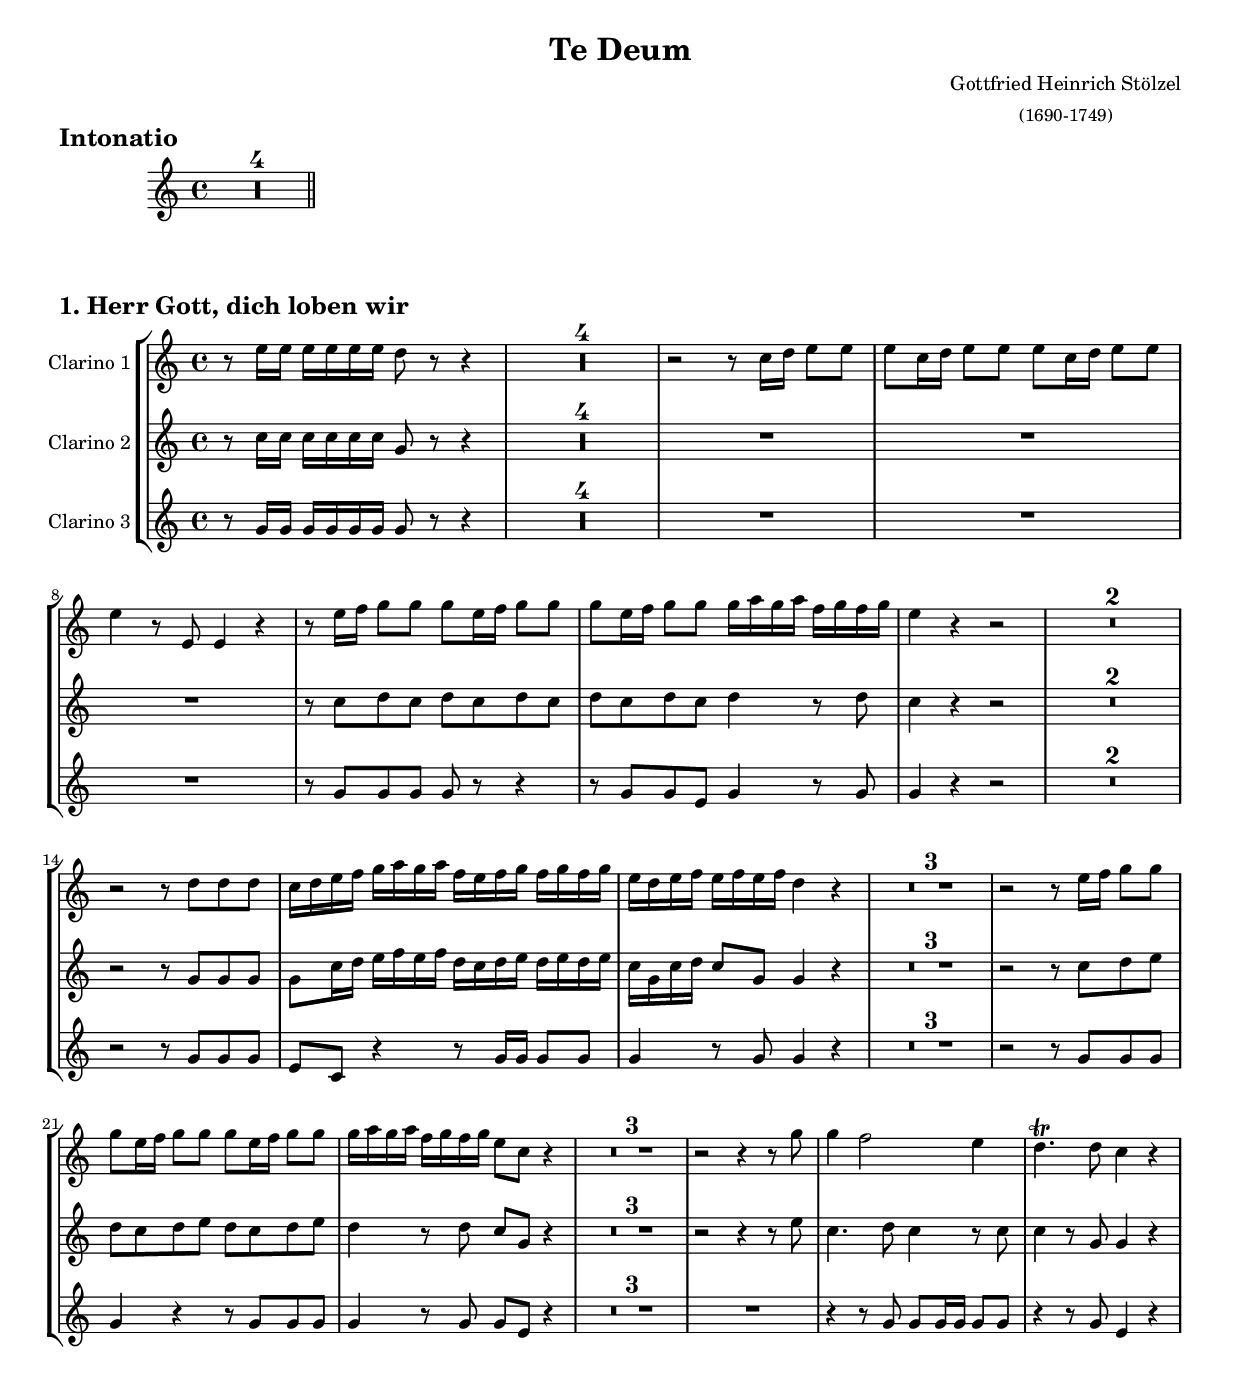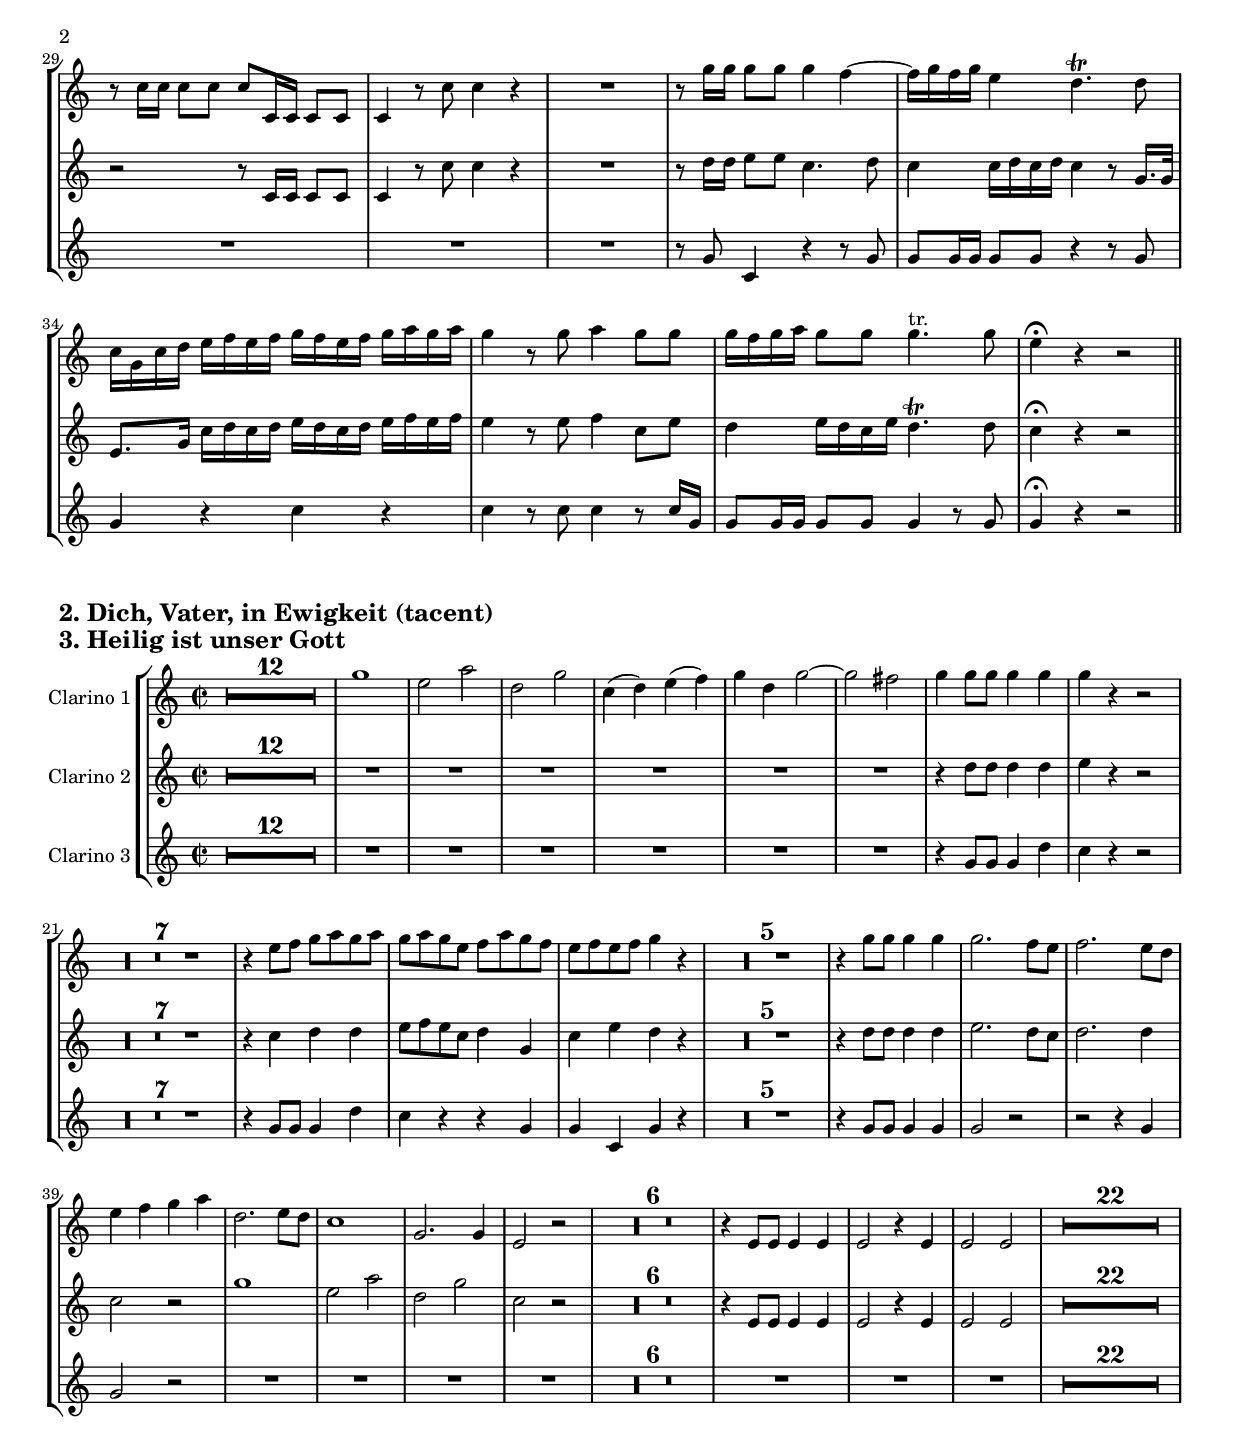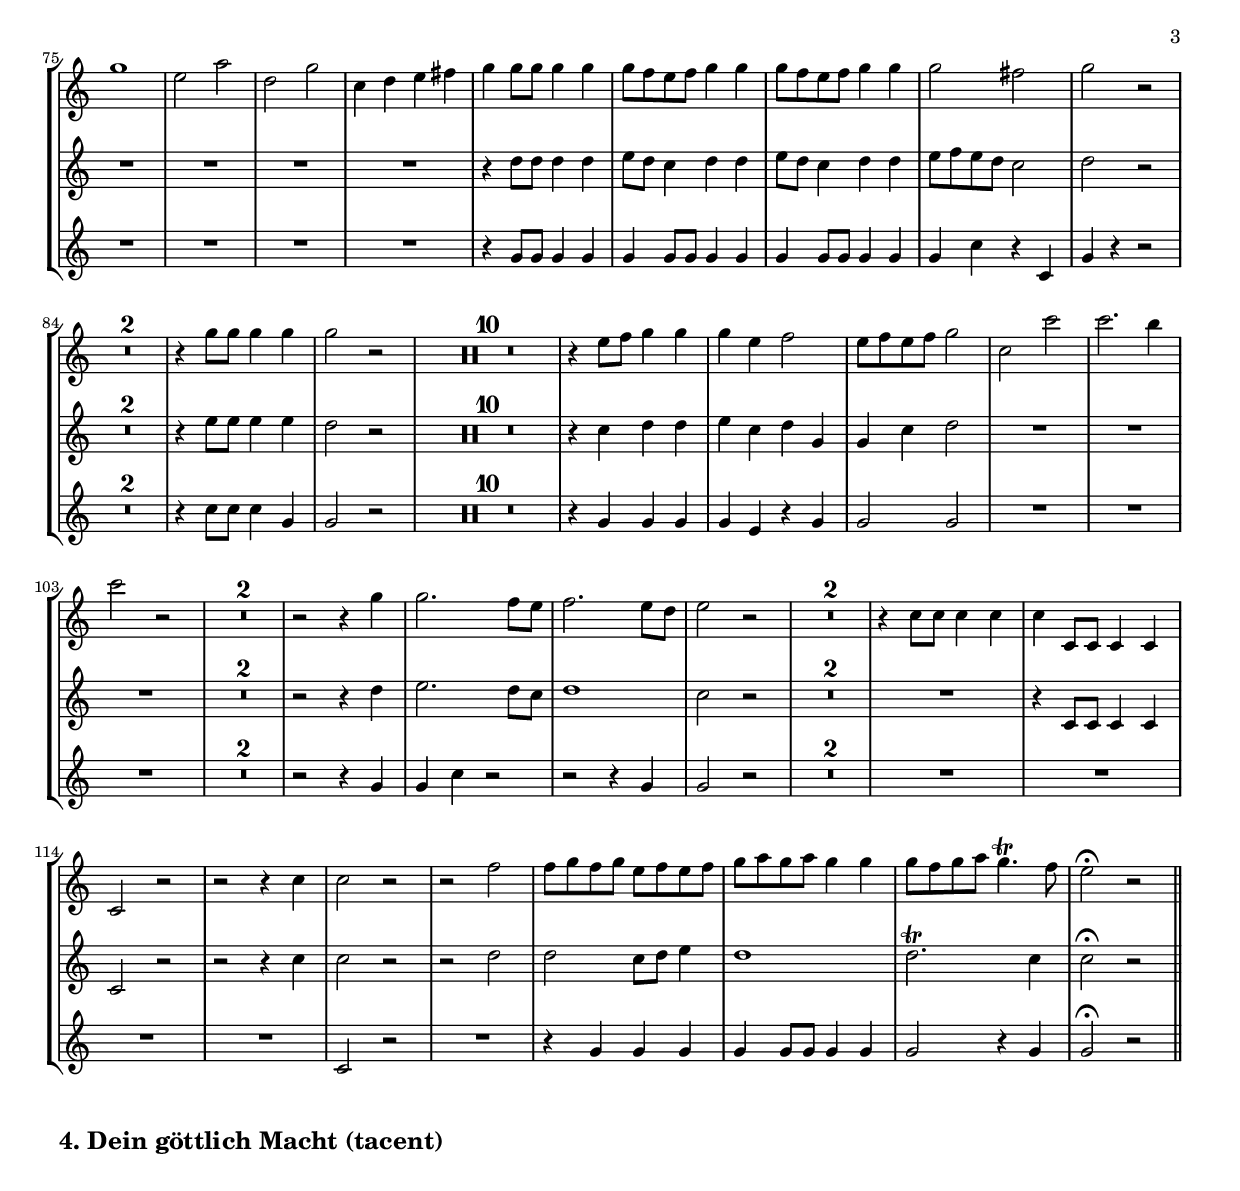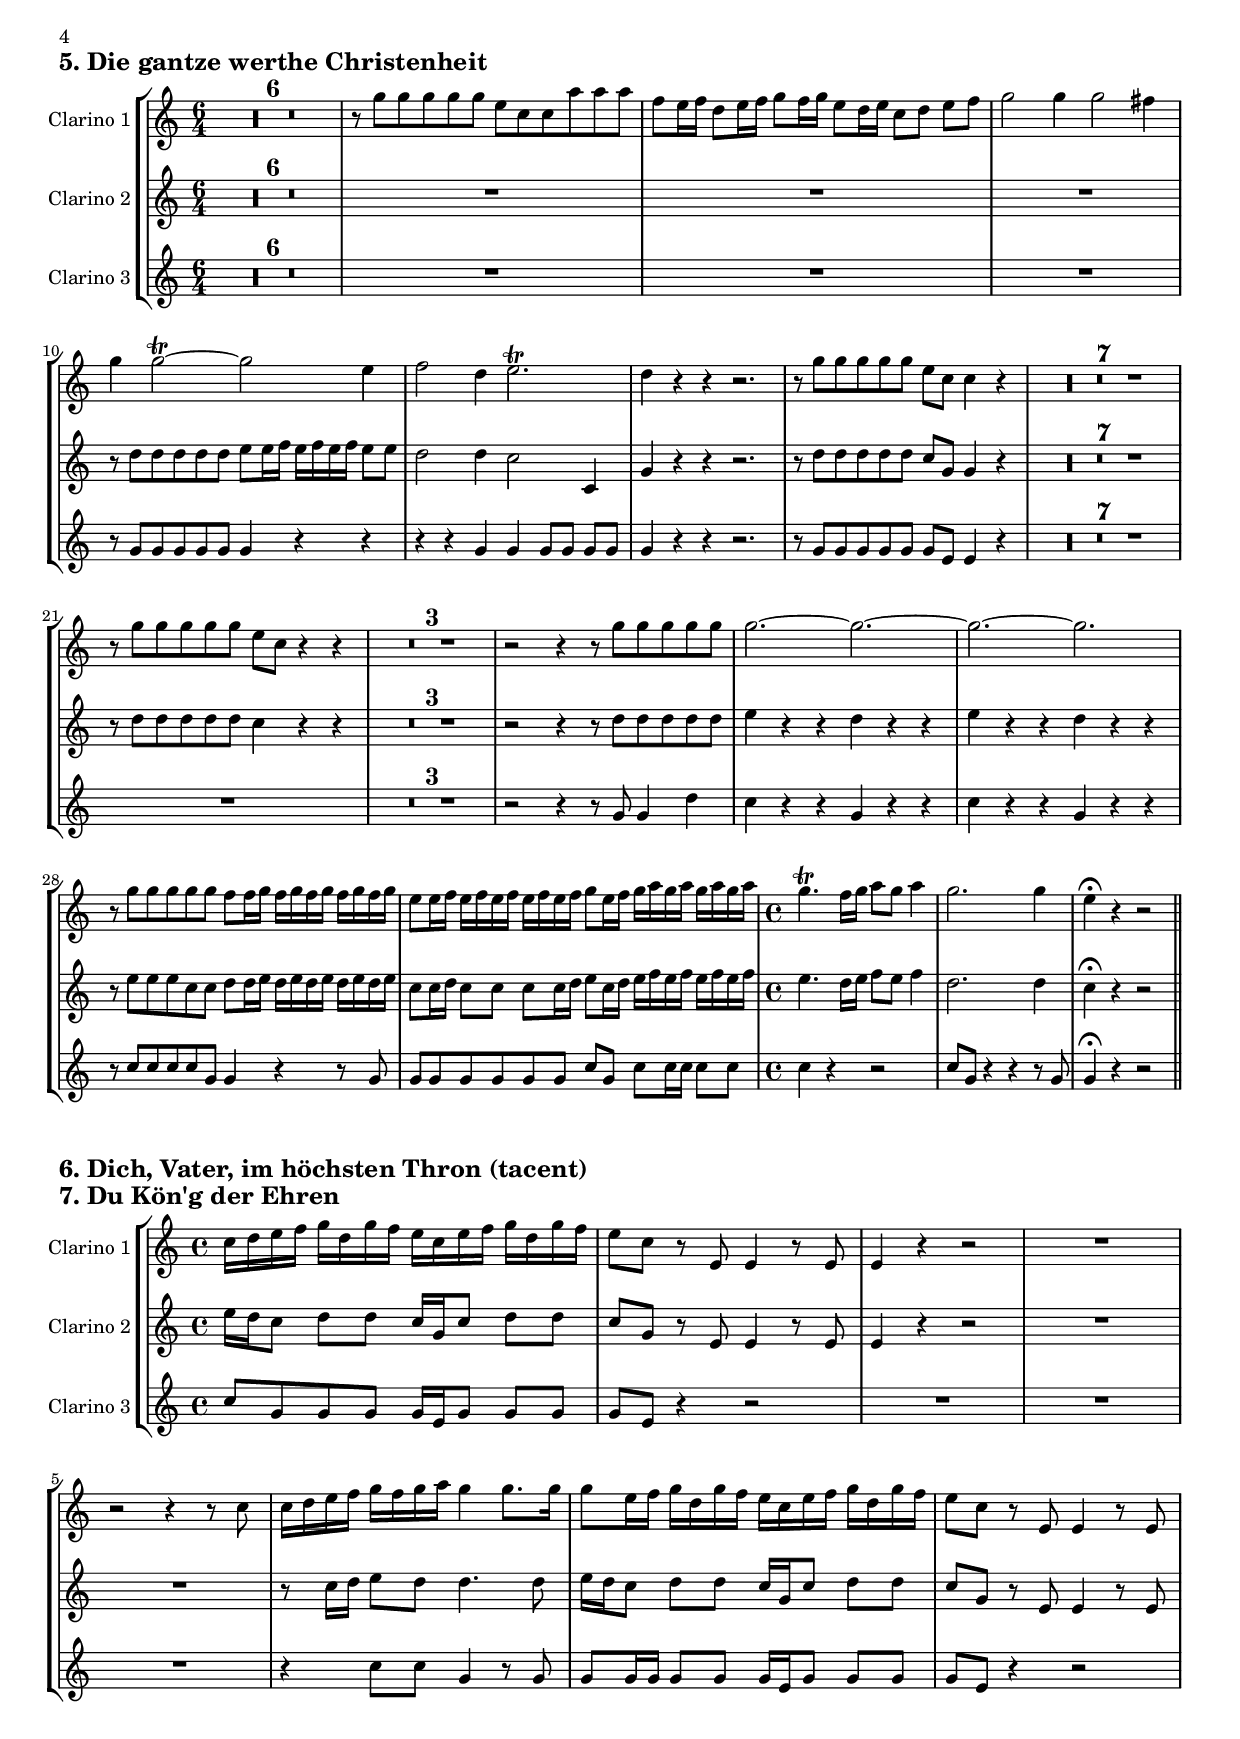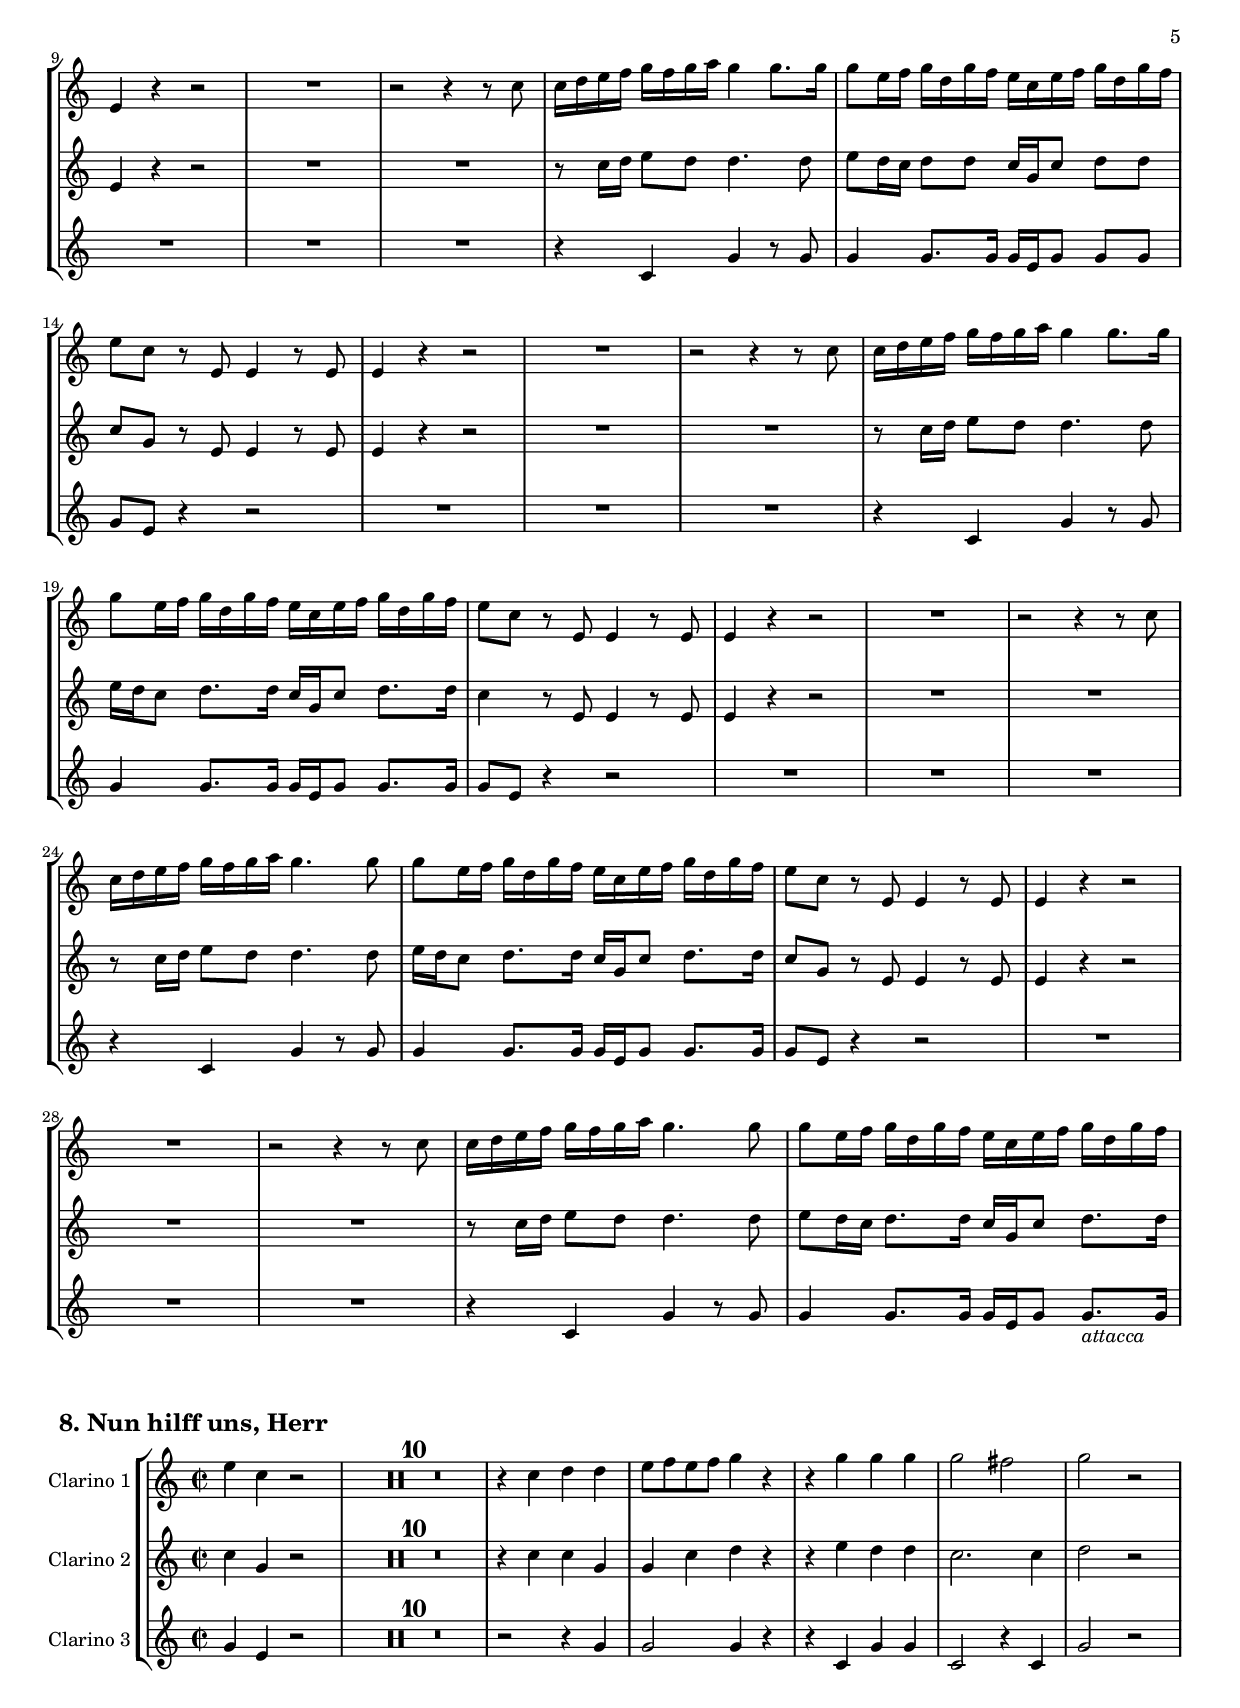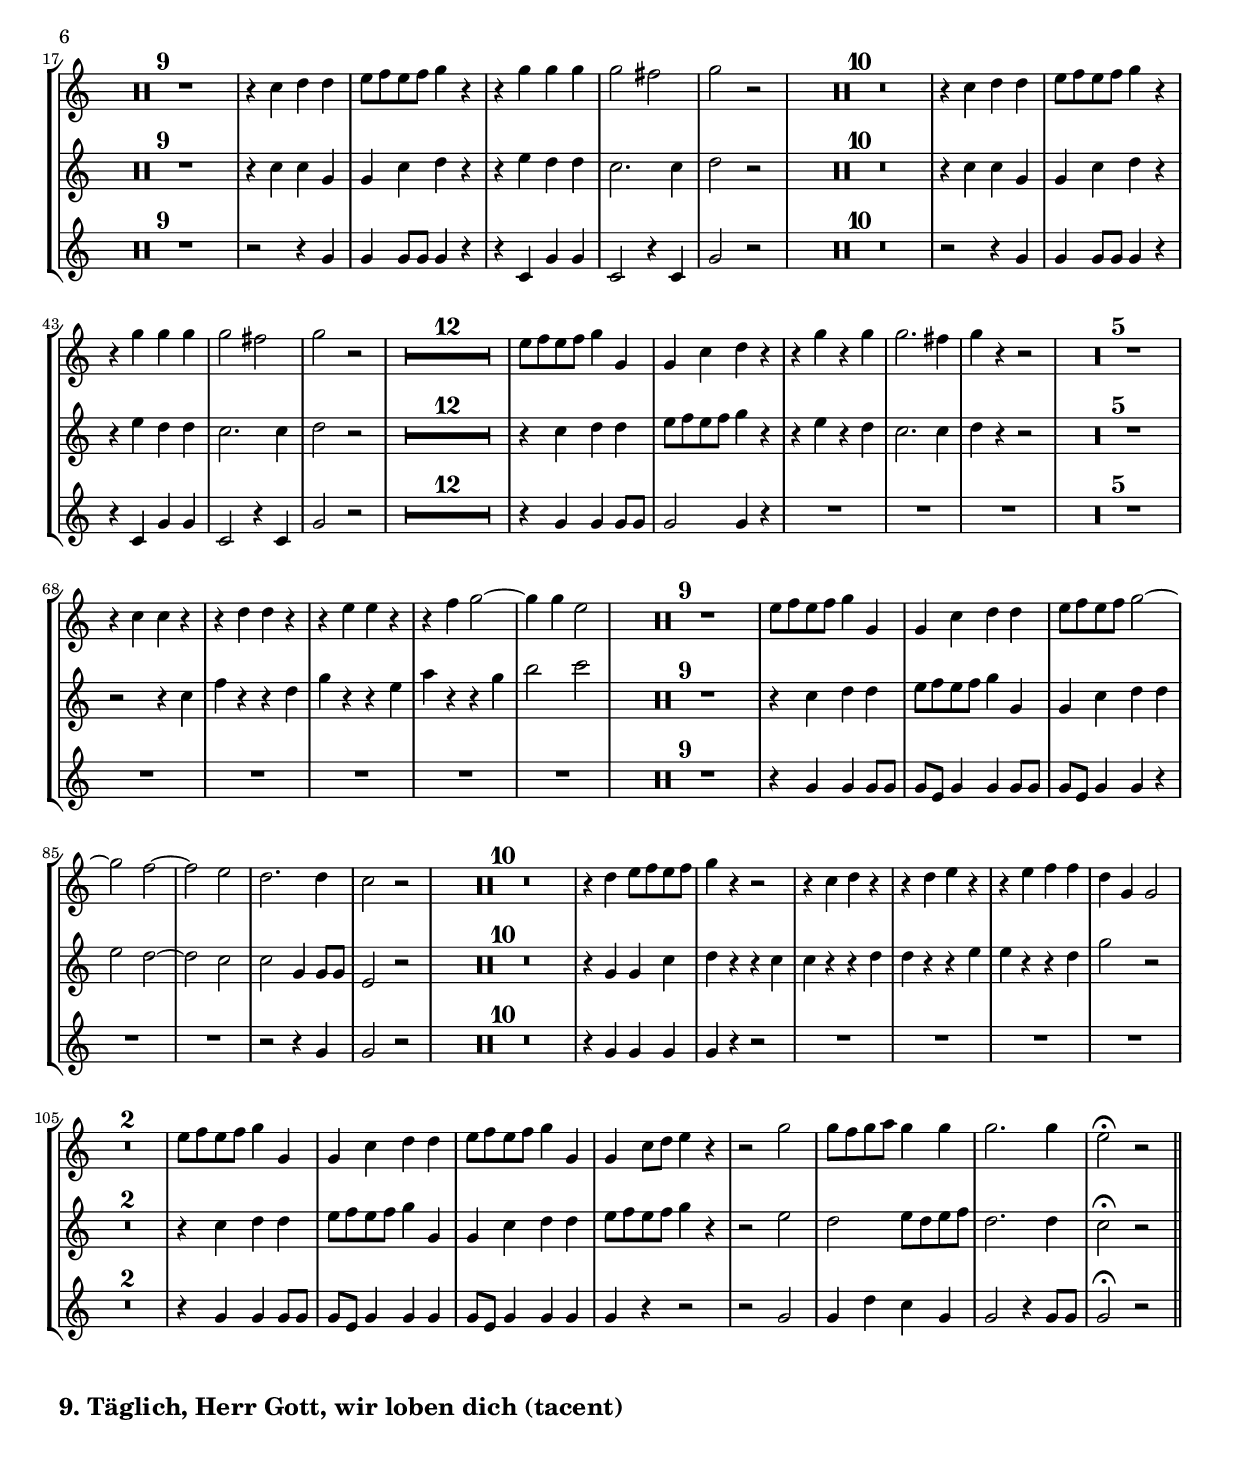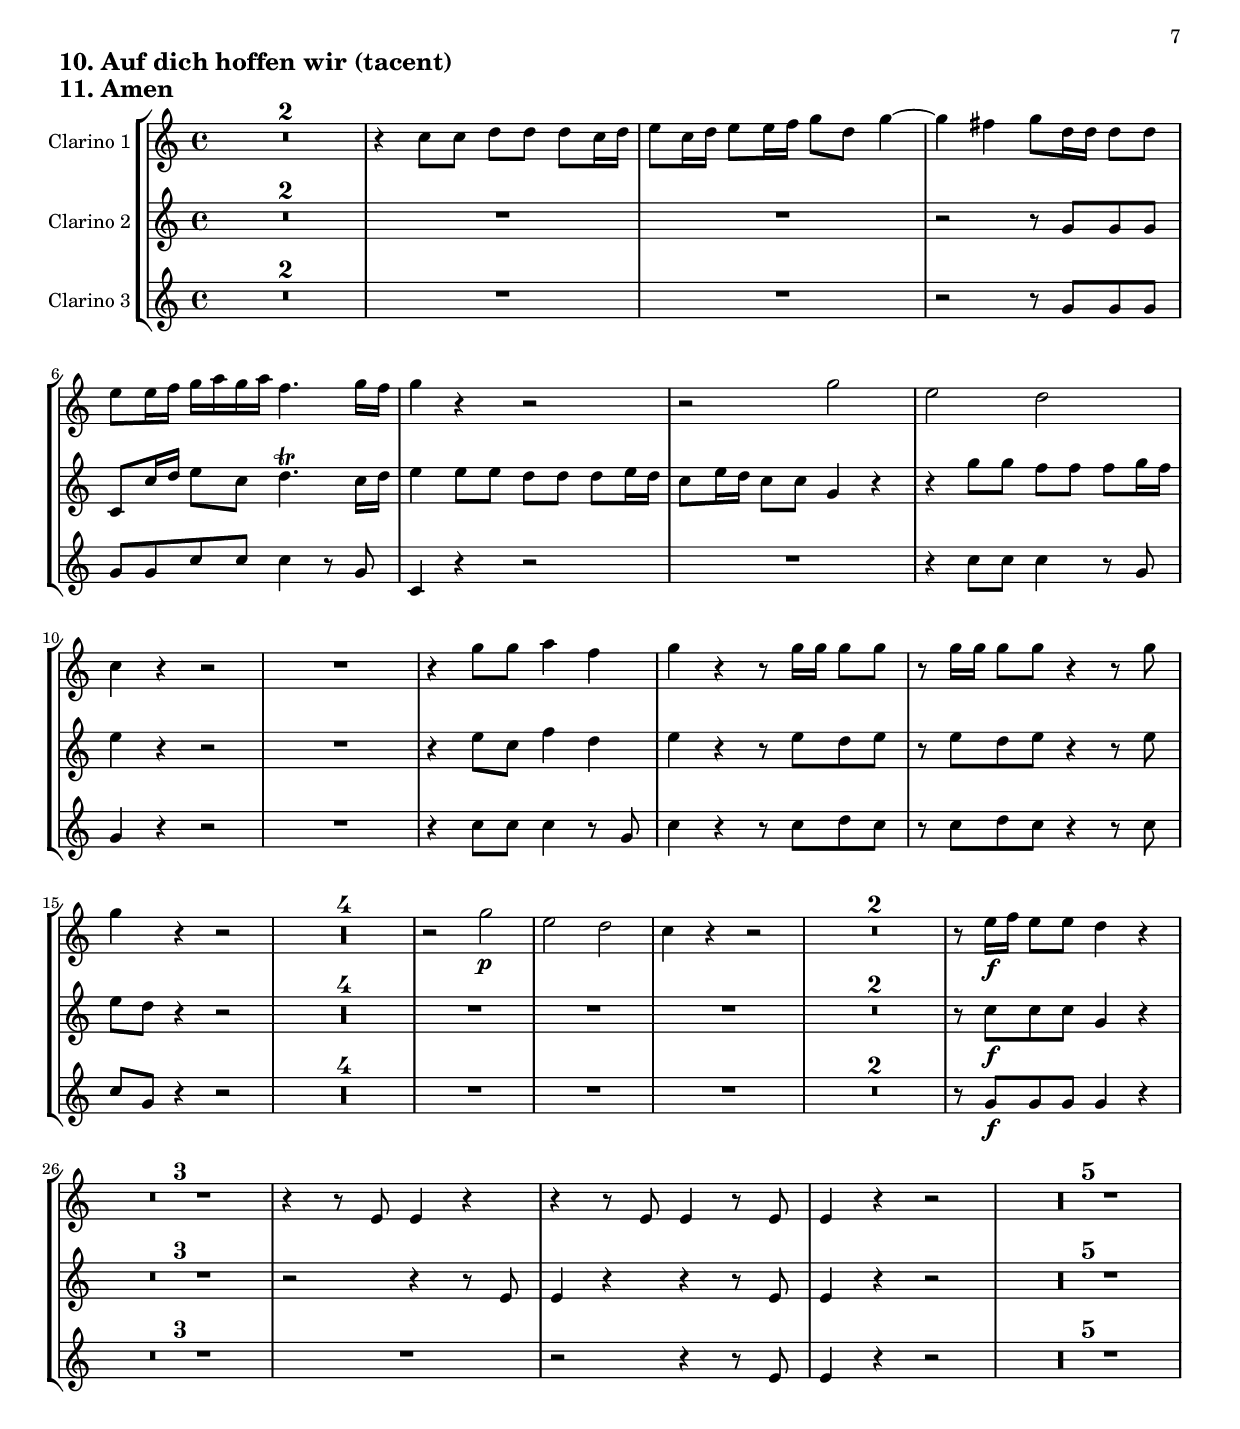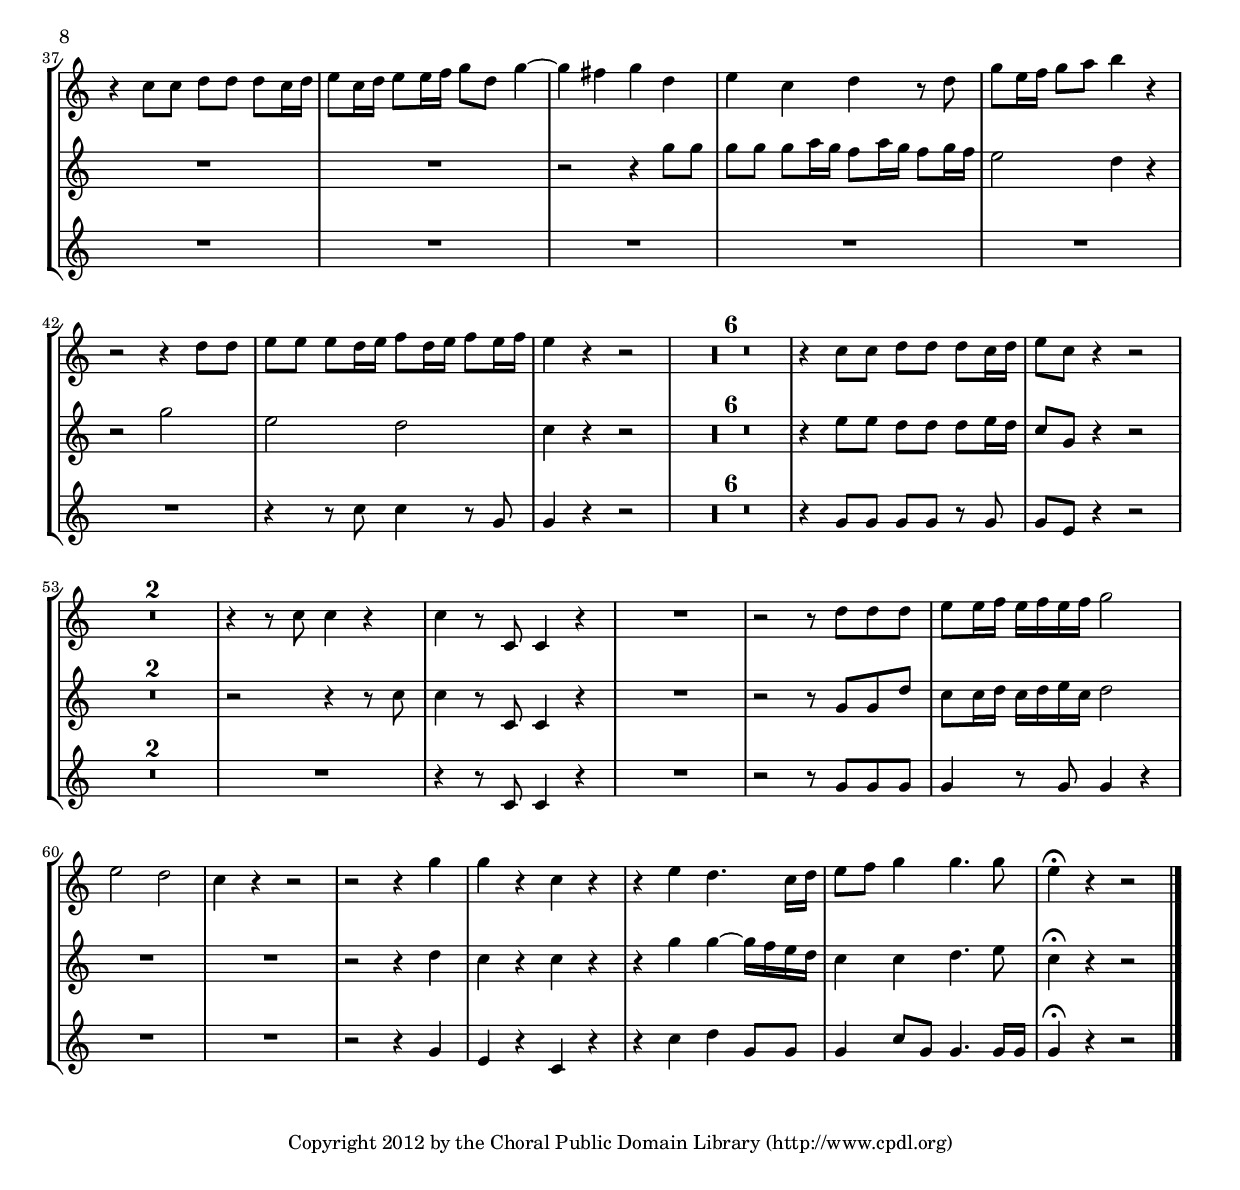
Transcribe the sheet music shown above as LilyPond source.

%
%
%    G.H. Stölzel - Te Deum
%
%    Orchestermaterial:
%         Stimme 1: Oboe
%    ---> Stimme 2: Trompete 1 - 3
%         Stimme 3: Pauken
%         Stimme 4: Vl. 1
%         Stimme 5: Vl. 2
%         Stimme 6: Vla. 1
%         Stimme 7: Vla. 2
%         Stimme 8: Vcl / Kb
%
%    transponierte Fassung in C-Dur (Original: D-Dur)
%    transposed version in C major (original: D major)
%
%    U. Schweizer (16.06.2012)
% 
%    (C) 2012 Choral Public Domain Library (www.cpdl.org)
%

#(set-global-staff-size 17)

#(set-default-paper-size "a4")

#(define-markup-command (toc-line layout props label text)
  (symbol? markup?)
  (interpret-markup layout props
   (markup #:fill-line (text #:page-ref label "8" "?"))))

\version "2.12.3"

\layout {
   \context { 
      \Score
         skipBars = ##t
         autoBeaming = ##f
   }
}

%
%   Teil 1
%
PartOneVoiceTwo =  \relative e'' {
    \key c \major \time 4/4 r8 e16 [ e16 ] e16 [ e16 e16 e16 ] d8 r8 r4
    | % 2
    R1*4 | % 6
    r2 r8 c16 [ d16 ] e8 [ e8 ] | % 7
    e8 [ c16 d16 ] e8 [ e8 ] e8 [ c16 d16 ] e8 [ e8 ] | % 8
    e4 r8 e,8 e4 r4 | % 9
    r8 e'16 [ f16 ] g8 [ g8 ] g8 [ e16 f16 ] g8 [ g8 ] | \barNumberCheck
    #10
    g8 [ e16 f16 ] g8 [ g8 ] g16 [ a16 g16 a16 ] f16 [ g16 f16 g16 ] | % 11
    e4 r4 r2 | % 12
    R1*2 | % 14
    r2 r8 d8 [ d8 d8 ] | % 15
    c16 [ d16 e16 f16 ] g16 [ a16 g16 a16 ] f16 [ e16 f16 g16 ] f16 [ g16
    f16 g16 ] | % 16
    e16 [ d16 e16 f16 ] e16 [ f16 e16 f16 ] d4 r4 | % 17
    R1*3 | \barNumberCheck #20
    r2 r8 e16 [ f16 ] g8 [ g8 ] | % 21
    g8 [ e16 f16 ] g8 [ g8 ] g8 [ e16 f16 ] g8 [ g8 ] | % 22
    g16 [ a16 g16 a16 ] f16 [ g16 f16 g16 ] e8 [ c8 ] r4 | % 23
    R1*3 | % 26
    r2 r4 r8 g'8 | % 27
    g4 f2 e4 | % 28
    | % 28
    d4.\trill d8 c4 r4 | % 29
    r8 c16 [ c16 ] c8 [ c8 ] c8 [ c,16 c16 ] c8 [ c8 ] | \barNumberCheck
    #30
    c4 r8 c'8 c4 r4 | % 31
    R1 | % 32
    r8 g'16 [ g16 ] g8 [ g8 ] g4 f4 ~ | % 33
    f16 [ g16 f16 g16 ] e4 d4.\trill d8 | % 34
    c16 [ g16 c16 d16 ] e16 [ f16 e16 f16 ] g16 [ f16 e16 f16 ] g16 [ a16
    g16 a16 ] | % 35
    g4 r8 g8 a4 g8 [ g8 ] | % 36
    g16 [ f16 g16 a16 ] g8 [ g8 ] g4. ^"tr." g8 | % 37
    e4 \fermata r4 r2 \bar "||"
    }

PartOneVoiceThree =  \relative c'' {
    \key c \major \time 4/4 r8 c16 [ c16 ] c16 [ c16 c16 c16 ] g8 r8 r4
    | % 2
    R1*7 | % 9
    r8 c8 [ d8 c8 ] d8 [ c8 d8 c8 ] | \barNumberCheck #10
    d8 [ c8 d8 c8 ] d4 r8 d8 | % 11
    c4 r4 r2 | % 12
    R1*2 | % 14
    r2 r8 g8 [ g8 g8 ] | % 15
    g8 [ c16 d16 ] e16 [ f16 e16 f16 ] d16 [ c16 d16 e16 ] d16 [ e16 d16
    e16 ] | % 16
    c16 [ g16 c16 d16 ] c8 [ g8 ] g4 r4 | % 17
    R1*3 | \barNumberCheck #20
    r2 r8 c8 [ d8 e8 ] | % 21
    d8 [ c8 d8 e8 ] d8 [ c8 d8 e8 ] | % 22
    d4 r8 d8 c8 [ g8 ] r4 | % 23
    R1*3 | % 26
    r2 r4 r8 e'8 | % 27
    c4. d8 c4 r8 c8 | % 28
    c4 r8 g8 g4 r4 | % 29
    r2 r8 c,16 [ c16 ] c8 [ c8 ] | \barNumberCheck #30
    c4 r8 c'8 c4 r4 | % 31
    R1 | % 32
    r8 d16 [ d16 ] e8 [ e8 ] c4. d8 | % 33
    c4 c16 [ d16 c16 d16 ] c4 r8 g16. [ g32 ] | % 34
    e8. [ g16 ] c16 [ d16 c16 d16 ] e16 [ d16 c16 d16 ] e16 [ f16 e16 f16
    ] | % 35
    e4 r8 e8 f4 c8 [ e8 ] | % 36
    d4 e16 [ d16 c16 e16 ] d4. \trill d8 | % 37
    c4 \fermata r4 r2 \bar "||"
    }

PartOneVoiceFour =  \relative g' {
    \key c \major \time 4/4 r8 g16 [ g16 ] g16 [ g16 g16 g16 ] g8 r8 r4
    | % 2
    R1*7 | % 9
    r8 g8 [ g8 g8 ] g8 r8 r4 | \barNumberCheck #10
    r8 g8 [ g8 e8 ] g4 r8 g8 | % 11
    g4 r4 r2 | % 12
    R1*2 | % 14
    r2 r8 g8 [ g8 g8 ] | % 15
    e8 [ c8 ] r4 r8 g'16 [ g16 ] g8 [ g8 ] | % 16
    g4 r8 g8 g4 r4 | % 17
    R1*3 | \barNumberCheck #20
    r2 r8 g8 [ g8 g8 ] | % 21
    g4 r4 r8 g8 [ g8 g8 ] | % 22
    g4 r8 g8 g8 [ e8 ] r4 | % 23
    R1*4 | % 27
    r4 r8 g8 g8 [ g16 g16 ] g8 [ g8 ] | % 28
    r4 r8 g8 e4 r4 | % 29
    R1*3 | % 32
    r8 g8 c,4 r4 r8 g'8 | % 33
    g8 [ g16 g16 ] g8 [ g8 ] r4 r8 g8 | % 34
    g4 r4 c4 r4 | % 35
    c4 r8 c8 c4 r8 c16 [ g16 ] | % 36
    g8 [ g16 g16 ] g8 [ g8 ] g4 r8 g8 | % 37
    g4 \fermata r4 r2 \bar "||"
    }

%
%   Teil 2 - tacent
%

%
%   Teil 3
%
PartThreeVoiceTwo =  \relative g'' {
    \key c \major \time 2/2 R1*12 | % 13
    g1 | % 14
    e2 a2 | % 15
    d,2 g2 | % 16
    c,4 ( d4 ) e4 ( f4 ) | % 17
    g4 d4 g2 ~ | % 18
    g2 fis2 | % 19
    g4 g8 [ g8 ] g4 g4 | \barNumberCheck #20
    g4 r4 r2 | % 21
    R1*7 | % 28
    r4 e8 [ f8 ] g8 [ a8 g8 a8 ] | % 29
    g8 [ a8 g8 e8 ] f8 [ a8 g8 f8 ] | \barNumberCheck #30
    e8 [ f8 e8 f8 ] g4 r4 | % 31
    R1*5 | % 36
    r4 g8 [ g8 ] g4 g4 | % 37
    g2. f8 [ e8 ] | % 38
    f2. e8 [ d8 ] | % 39
    e4 f4 g4 a4 | \barNumberCheck #40
    d,2. e8 [ d8 ] | % 41
    c1 | % 42
    g2. g4 | % 43
    e2 r2 | % 44
    R1*6 | \barNumberCheck #50
    r4 e8 [ e8 ] e4 e4 | % 51
    e2 r4 e4 | % 52
    e2 e2 | % 53
    R1*22 | % 75
    g'1 | % 76
    e2 a2 | % 77
    d,2 g2 | % 78
    c,4 d4 e4 fis4 | % 79
    g4 g8 [ g8 ] g4 g4 | \barNumberCheck #80
    g8 [ f8 e8 f8 ] g4 g4 | % 81
    g8 [ f8 e8 f8 ] g4 g4 | % 82
    g2 fis2 | % 83
    g2 r2 | % 84
    R1*2 | % 86
    r4 g8 [ g8 ] g4 g4 | % 87
    g2 r2 | % 88
    R1*10 | % 98
    r4 e8 [ f8 ] g4 g4 | % 99
    g4 e4 f2 | \barNumberCheck #100
    e8 [ f8 e8 f8 ] g2 | % 101
    c,2 c'2 | % 102
    c2. b4 | % 103
    c2 r2 | % 104
    R1*2 | % 106
    r2 r4 g4 | % 107
    g2. f8 [ e8 ] | % 108
    f2. e8 [ d8 ] | % 109
    e2 r2 | \barNumberCheck #110
    R1*2 | % 112
    r4 c8 [ c8 ] c4 c4 | % 113
    c4 c,8 [ c8 ] c4 c4 | % 114
    c2 r2 | % 115
    r2 r4 c'4 | % 116
    c2 r2 | % 117
    r2 f2 | % 118
    f8 [ g8 f8 g8 ] e8 [ f8 e8 f8 ] | % 119
    g8 [ a8 g8 a8 ] g4 g4 | \barNumberCheck #120
    g8 [ f8 g8 a8 ] g4.\trill f8 | % 121
    e2 \fermata r2 \bar "||"
    }

PartThreeVoiceThree =  \relative d'' {
    \key c \major \time 2/2 R1*18 | % 19
    r4 d8 [ d8 ] d4 d4 | \barNumberCheck #20
    e4 r4 r2 | % 21
    R1*7 | % 28
    r4 c4 d4 d4 | % 29
    e8 [ f8 e8 c8 ] d4 g,4 | \barNumberCheck #30
    c4 e4 d4 r4 | % 31
    R1*5 | % 36
    r4 d8 [ d8 ] d4 d4 | % 37
    e2. d8 [ c8 ] | % 38
    d2. d4 | % 39
    c2 r2 | \barNumberCheck #40
    g'1 | % 41
    e2 a2 | % 42
    d,2 g2 | % 43
    c,2 r2 | % 44
    R1*6 | \barNumberCheck #50
    r4 e,8 [ e8 ] e4 e4 | % 51
    e2 r4 e4 | % 52
    e2 e2 | % 53
    R1*26 r4 d'8 [ d8 ] d4 d4 | \barNumberCheck #80
    e8 [ d8 ] c4 d4 d4 | % 81
    e8 [ d8 ] c4 d4 d4 | % 82
    e8 [ f8 e8 d8 ] c2 | % 83
    d2 r2 | % 84
    R1*2 | % 86
    r4 e8 [ e8 ] e4 e4 | % 87
    d2 r2 | % 88
    R1*10 | % 98
    r4 c4 d4 d4 | % 99
    e4 c4 d4 g,4 | \barNumberCheck #100
    g4 c4 d2 | % 101
    R1*5 | % 106
    r2 r4 d4 | % 107
    e2. d8 [ c8 ] | % 108
    d1 | % 109
    c2 r2 | \barNumberCheck #110
    R1*3 | % 113
    r4 c,8 [ c8 ] c4 c4 | % 114
    c2 r2 | % 115
    r2 r4 c'4 | % 116
    c2 r2 | % 117
    r2 d2 | % 118
    d2 c8 [ d8 ] e4 | % 119
    d1 | \barNumberCheck #120
    d2. \trill c4 | % 121
    c2 \fermata r2 \bar "||"
    }

PartThreeVoiceFour =  \relative g' {
    \key c \major \time 2/2 R1*18 | % 19
    r4 g8 [ g8 ] g4 d'4 | \barNumberCheck #20
    c4 r4 r2 | % 21
    R1*7 | % 28
    r4 g8 [ g8 ] g4 d'4 | % 29
    c4 r4 r4 g4 | \barNumberCheck #30
    g4 c,4 g'4 r4 | % 31
    R1*5 | % 36
    r4 g8 [ g8 ] g4 g4 | % 37
    g2 r2 | % 38
    r2 r4 g4 | % 39
    g2 r2 | \barNumberCheck #40
    R1*39 r4 g8 [ g8 ] g4 g4 | \barNumberCheck #80
    g4 g8 [ g8 ] g4 g4 | % 81
    g4 g8 [ g8 ] g4 g4 | % 82
    g4 c4 r4 c,4 | % 83
    g'4 r4 r2 | % 84
    R1*2 | % 86
    r4 c8 [ c8 ] c4 g4 | % 87
    g2 r2 | % 88
    R1*10 | % 98
    r4 g4 g4 g4 | % 99
    g4 e4 r4 g4 | \barNumberCheck #100
    g2 g2 | % 101
    R1*5 | % 106
    r2 r4 g4 | % 107
    g4 c4 r2 | % 108
    r2 r4 g4 | % 109
    g2 r2 | \barNumberCheck #110
    R1*6 | % 116
    c,2 r2 | % 117
    R1 | % 118
    r4 g'4 g4 g4 | % 119
    g4 g8 [ g8 ] g4 g4 | \barNumberCheck #120
    g2 r4 g4 | % 121
    g2 \fermata r2 \bar "||"
    }

%
%   Teil 4 - tacent
%

%
%   Teil 5
%
PartFiveVoiceTwo =  \relative g'' {
    \key c \major \time 6/4 R1.*6 | % 7
    r8 g8 [ g8 g8 g8 g8 ] e8 [ c8 c8 a'8 a8 a8 ] | % 8
    f8 [ e16 f16 ] d8 [ e16 f16 ] g8 [ f16 g16 ] e8 [ d16 e16 ] c8 [ d8
    ] e8 [ f8 ] | % 9
    g2 g4 g2 fis4 | \barNumberCheck #10
    g4 g2 \trill ~ g2 e4 | % 11
    f2 d4 e2. \trill | % 12
    d4 r4 r4 r2. | % 13
    r8 g8 [ g8 g8 g8 g8 ] e8 [ c8 ] c4 r4 | % 14
    R1.*7 | % 21
    r8 g'8 [ g8 g8 g8 g8 ] e8 [ c8 ] r4 r4 | % 22
    R1.*3 | % 25
    r2 r4 r8 g'8 [ g8 g8 g8 g8 ] | % 26
    g2. ~ g2. ~ | % 27
    g2. ~ g2. | % 28
    r8 g8 [ g8 g8 g8 g8 ] f8 [ f16 g16 ] f16 [ g16 f16 g16 ] f16 [ g16 f16
    g16 ] | % 29
    e8 [ e16 f16 ] e16 [ f16 e16 f16 ] e16 [ f16 e16 f16 ] g8 [ e16 f16
    ] g16 [ a16 g16 a16 ] g16 [ a16 g16 a16 ] | \barNumberCheck #30
    \time 4/4  g4. \trill f16 [ g16 ] a8 [ g8 ] a4 | % 31
    g2. g4 | % 32
    e4 \fermata r4 r2 \bar "||" % 33
    }

PartFiveVoiceThree =  \relative d'' {
    \key c \major \time 6/4 R1.*9 | \barNumberCheck #10
    r8 d8 [ d8 d8 d8 d8 ] e8 [ e16 f16 ] e16 [ f16 e16 f16 ] e8 [ e8 ] | % 11
    d2 d4 c2 c,4 | % 12
    g'4 r4 r4 r2. | % 13
    r8 d'8 [ d8 d8 d8 d8 ] c8 [ g8 ] g4 r4 | % 14
    R1.*7 | % 21
    r8 d'8 [ d8 d8 d8 d8 ] c4 r4 r4 | % 22
    R1.*3 | % 25
    r2 r4 r8 d8 [ d8 d8 d8 d8 ] | % 26
    e4 r4 r4 d4 r4 r4 | % 27
    e4 r4 r4 d4 r4 r4 | % 28
    r8 e8 [ e8 e8 c8 c8 ] d8 [ d16 e16 ] d16 [ e16 d16 e16 ] d16 [ e16 d16
    e16 ] | % 29
    c8 [ c16 d16 ] c8 [ c8 ] c8 [ c16 d16 ] e8 [ c16 d16 ] e16 [ f16 e16
    f16 ] e16 [ f16 e16 f16 ] | \barNumberCheck #30
    \time 4/4  e4. d16 [ e16 ] f8 [ e8 ] f4 | % 31
    d2. d4 | % 32
    c4 \fermata r4 r2 \bar "||" % 33
    }

PartFiveVoiceFour =  \relative g' {
    \key c \major \time 6/4 R1.*9 | \barNumberCheck #10
    r8 g8 [ g8 g8 g8 g8 ] g4 r4 r4 | % 11
    r4 r4 g4 g4 g8 [ g8 ] g8 [ g8 ] | % 12
    g4 r4 r4 r2. | % 13
    r8 g8 [ g8 g8 g8 g8 ] g8 [ e8 ] e4 r4 | % 14
    R1.*11 | % 25
    r2 r4 r8 g8 g4 d'4 | % 26
    c4 r4 r4 g4 r4 r4 | % 27
    c4 r4 r4 g4 r4 r4 | % 28
    r8 c8 [ c8 c8 c8 g8 ] g4 r4 r8 g8 | % 29
    g8 [ g8 g8 g8 g8 g8 ] c8 [ g8 ] c8 [ c16 c16 ] c8 [ c8 ] |
    \barNumberCheck #30
    \time 4/4  c4 r4 r2 | % 31
    c8 [ g8 ] r4 r4 r8 g8 | % 32
    g4 \fermata r4 r2 \bar "||" % 33
    }

%
%   Teil 6 - tacent
%

%
%   Teil 7
%
PartSevenVoiceTwo =  \relative c'' {
    \key c \major \time 4/4 c16 [ d16 e16 f16 ] g16 [ d16 g16 f16 ] e16
    [ c16 e16 f16 ] g16 [ d16 g16 f16 ] | % 2
    e8 [ c8 ] r8 e,8 e4 r8 e8 | % 3
    e4 r4 r2 | % 4
    R1 | % 5
    r2 r4 r8 c'8 | % 6
    c16 [ d16 e16 f16 ] g16 [ f16 g16 a16 ] g4 g8. [ g16 ] | % 7
    g8 [ e16 f16 ] g16 [ d16 g16 f16 ] e16 [ c16 e16 f16 ] g16 [ d16 g16
    f16 ] | % 8
    e8 [ c8 ] r8 e,8 e4 r8 e8 | % 9
    e4 r4 r2 | \barNumberCheck #10
    R1 | % 11
    r2 r4 r8 c'8 | % 12
    c16 [ d16 e16 f16 ] g16 [ f16 g16 a16 ] g4 g8. [ g16 ] | % 13
    g8 [ e16 f16 ] g16 [ d16 g16 f16 ] e16 [ c16 e16 f16 ] g16 [ d16 g16
    f16 ] | % 14
    e8 [ c8 ] r8 e,8 e4 r8 e8 | % 15
    e4 r4 r2 | % 16
    R1 | % 17
    r2 r4 r8 c'8 | % 18
    c16 [ d16 e16 f16 ] g16 [ f16 g16 a16 ] g4 g8. [ g16 ] | % 19
    g8 [ e16 f16 ] g16 [ d16 g16 f16 ] e16 [ c16 e16 f16 ] g16 [ d16 g16
    f16 ] | \barNumberCheck #20
    e8 [ c8 ] r8 e,8 e4 r8 e8 | % 21
    e4 r4 r2 | % 22
    R1 | % 23
    r2 r4 r8 c'8 | % 24
    c16 [ d16 e16 f16 ] g16 [ f16 g16 a16 ] g4. g8 | % 25
    g8 [ e16 f16 ] g16 [ d16 g16 f16 ] e16 [ c16 e16 f16 ] g16 [ d16 g16
    f16 ] | % 26
    e8 [ c8 ] r8 e,8 e4 r8 e8 | % 27
    e4 r4 r2 | % 28
    R1 | % 29
    r2 r4 r8 c'8 | \barNumberCheck #30
    c16 [ d16 e16 f16 ] g16 [ f16 g16 a16 ] g4. g8 | % 31
    g8 [ e16 f16 ] g16 [ d16 g16 f16 ] e16 [ c16 e16 f16 ] g16 [ d16 g16
    f16 ] }

PartSevenVoiceThree =  \relative e'' {
    \key c \major \time 4/4 e16 [ d16 c8 ] d8 [ d8 ] c16 [ g16 c8 ] d8 [
    d8 ] | % 2
    c8 [ g8 ] r8 e8 e4 r8 e8 | % 3
    e4 r4 r2 | % 4
    R1*2 | % 6
    r8 c'16 [ d16 ] e8 [ d8 ] d4. d8 | % 7
    e16 [ d16 c8 ] d8 [ d8 ] c16 [ g16 c8 ] d8 [ d8 ] | % 8
    c8 [ g8 ] r8 e8 e4 r8 e8 | % 9
    e4 r4 r2 | \barNumberCheck #10
    R1 | % 11
    R1 | % 12
    r8 c'16 [ d16 ] e8 [ d8 ] d4. d8 | % 13
    e8 [ d16 c16 ] d8 [ d8 ] c16 [ g16 c8 ] d8 [ d8 ] | % 14
    c8 [ g8 ] r8 e8 e4 r8 e8 | % 15
    e4 r4 r2 | % 16
    R1*2 | % 18
    r8 c'16 [ d16 ] e8 [ d8 ] d4. d8 | % 19
    e16 [ d16 c8 ] d8. [ d16 ] c16 [ g16 c8 ] d8. [ d16 ] |
    \barNumberCheck #20
    c4 r8 e,8 e4 r8 e8 | % 21
    e4 r4 r2 | % 22
    R1*2 | % 24
    r8 c'16 [ d16 ] e8 [ d8 ] d4. d8 | % 25
    e16 [ d16 c8 ] d8. [ d16 ] c16 [ g16 c8 ] d8. [ d16 ] | % 26
    c8 [ g8 ] r8 e8 e4 r8 e8 | % 27
    e4 r4 r2 | % 28
    R1*2 | \barNumberCheck #30
    r8 c'16 [ d16 ] e8 [ d8 ] d4. d8 | % 31
    e8 [ d16 c16 ] d8. [ d16 ] c16 [ g16 c8 ] d8. [ d16 ] }

PartSevenVoiceFour =  \relative c'' {
    \key c \major \time 4/4 c8 [ g8 g8 g8 ] g16 [ e16 g8 ] g8 [ g8 ] | % 2
    g8 [ e8 ] r4 r2 | % 3
    R1*3 | % 6
    r4 c'8 [ c8 ] g4 r8 g8 | % 7
    g8 [ g16 g16 ] g8 [ g8 ] g16 [ e16 g8 ] g8 [ g8 ] | % 8
    g8 [ e8 ] r4 r2 | % 9
    R1*2 | % 11
    R1 | % 12
    r4 c4 g'4 r8 g8 | % 13
    g4 g8. [ g16 ] g16 [ e16 g8 ] g8 [ g8 ] | % 14
    g8 [ e8 ] r4 r2 | % 15
    R1*3 | % 18
    r4 c4 g'4 r8 g8 | % 19
    g4 g8. [ g16 ] g16 [ e16 g8 ] g8. [ g16 ] | \barNumberCheck #20
    g8 [ e8 ] r4 r2 | % 21
    R1*3 | % 24
    r4 c4 g'4 r8 g8 | % 25
    g4 g8. [ g16 ] g16 [ e16 g8 ] g8. [ g16 ] | % 26
    g8 [ e8 ] r4 r2 | % 27
    R1*3 | \barNumberCheck #30
    r4 c4 g'4 r8 g8 | % 31
    g4 g8. [ g16 ] g16 [ e16 g8 ] g8._\markup{\italic attacca } [ g16 ] }

%
%   Teil 8
%
PartEightVoiceTwo =  \relative e'' {
    \key c \major \time 2/2 e4 c4 r2 | % 2
    R1*10 | % 12
    r4 c4 d4 d4 | % 13
    e8 [ f8 e8 f8 ] g4 r4 | % 14
    r4 g4 g4 g4 | % 15
    g2 fis2 | % 16
    g2 r2 | \pageBreak % 17
    R1*9 | % 26
    r4 c,4 d4 d4 | % 27
    e8 [ f8 e8 f8 ] g4 r4 | % 28
    r4 g4 g4 g4 | % 29
    g2 fis2 | \barNumberCheck #30
    g2 r2 | % 31
    R1*10 | % 41
    r4 c,4 d4 d4 | % 42
    e8 [ f8 e8 f8 ] g4 r4 | % 43
    r4 g4 g4 g4 | % 44
    g2 fis2 | % 45
    g2 r2 | % 46
    R1*12 | % 58
    e8 [ f8 e8 f8 ] g4 g,4 | % 59
    g4 c4 d4 r4 | \barNumberCheck #60
    r4 g4 r4 g4 | % 61
    g2. fis4 | % 62
    g4 r4 r2 | % 63
    R1*5 | % 68
    r4 c,4 c4 r4 | % 69
    r4 d4 d4 r4 | \barNumberCheck #70
    r4 e4 e4 r4 | % 71
    r4 f4 g2 ~ | % 72
    g4 g4 e2 | % 73
    R1*9 | % 82
    e8 [ f8 e8 f8 ] g4 g,4 | % 83
    g4 c4 d4 d4 | % 84
    e8 [ f8 e8 f8 ] g2 ~ | % 85
    g2 f2 ~ | % 86
    f2 e2 | % 87
    d2. d4 | % 88
    c2 r2 | % 89
    R1*10 | % 99
    r4 d4 e8 [ f8 e8 f8 ] | \barNumberCheck #100
    g4 r4 r2 | % 101
    r4 c,4 d4 r4 | % 102
    r4 d4 e4 r4 | % 103
    r4 e4 f4 f4 | % 104
    d4 g,4 g2 | % 105
    R1*2 | % 107
    e'8 [ f8 e8 f8 ] g4 g,4 | % 108
    g4 c4 d4 d4 | % 109
    e8 [ f8 e8 f8 ] g4 g,4 | \barNumberCheck #110
    g4 c8 [ d8 ] e4 r4 | % 111
    r2 g2 | % 112
    g8 [ f8 g8 a8 ] g4 g4 | % 113
    g2. g4 | % 114
    e2 \fermata r2 \bar "||"
    }

PartEightVoiceThree =  \relative c'' {
    \key c \major \time 2/2 c4 g4 r2 | % 2
    R1*10 | % 12
    r4 c4 c4 g4 | % 13
    g4 c4 d4 r4 | % 14
    r4 e4 d4 d4 | % 15
    c2. c4 | % 16
    d2 r2 | % 17
    R1*9 | % 26
    r4 c4 c4 g4 | % 27
    g4 c4 d4 r4 | % 28
    r4 e4 d4 d4 | % 29
    c2. c4 | \barNumberCheck #30
    d2 r2 | % 31
    R1*10 | % 41
    r4 c4 c4 g4 | % 42
    g4 c4 d4 r4 | % 43
    r4 e4 d4 d4 | % 44
    c2. c4 | % 45
    d2 r2 | % 46
    R1*12 | % 58
    r4 c4 d4 d4 | % 59
    e8 [ f8 e8 f8 ] g4 r4 | \barNumberCheck #60
    r4 e4 r4 d4 | % 61
    c2. c4 | % 62
    d4 r4 r2 | % 63
    R1*5 | % 68
    r2 r4 c4 | % 69
    f4 r4 r4 d4 | \barNumberCheck #70
    g4 r4 r4 e4 | % 71
    a4 r4 r4 g4 | % 72
    b2 c2 | % 73
    R1*9 | % 82
    r4 c,4 d4 d4 | % 83
    e8 [ f8 e8 f8 ] g4 g,4 | % 84
    g4 c4 d4 d4 | % 85
    e2 d2 ~ | % 86
    d2 c2 | % 87
    c2 g4 g8 [ g8 ] | % 88
    e2 r2 | % 89
    R1*10 | % 99
    r4 g4 g4 c4 | \barNumberCheck #100
    d4 r4 r4 c4 | % 101
    c4 r4 r4 d4 | % 102
    d4 r4 r4 e4 | % 103
    e4 r4 r4 d4 | % 104
    g2 r2 | % 105
    R1*2 | % 107
    r4 c,4 d4 d4 | % 108
    e8 [ f8 e8 f8 ] g4 g,4 | % 109
    g4 c4 d4 d4 | \barNumberCheck #110
    e8 [ f8 e8 f8 ] g4 r4 | % 111
    r2 e2 | % 112
    d2 e8 [ d8 e8 f8 ] | % 113
    d2. d4 | % 114
    c2 \fermata r2 \bar "||"
    }

PartEightVoiceFour =  \relative g' {
    \key c \major \time 2/2 g4 e4 r2 | % 2
    R1*10 | % 12
    r2 r4 g4 | % 13
    g2 g4 r4 | % 14
    r4 c,4 g'4 g4 | % 15
    c,2 r4 c4 | % 16
    g'2 r2 | % 17
    R1*9 | % 26
    r2 r4 g4 | % 27
    g4 g8 [ g8 ] g4 r4 | % 28
    r4 c,4 g'4 g4 | % 29
    c,2 r4 c4 | \barNumberCheck #30
    g'2 r2 | % 31
    R1*10 | % 41
    r2 r4 g4 | % 42
    g4 g8 [ g8 ] g4 r4 | % 43
    r4 c,4 g'4 g4 | % 44
    c,2 r4 c4 | % 45
    g'2 r2 | % 46
    R1*12 | % 58
    r4 g4 g4 g8 [ g8 ] | % 59
    g2 g4 r4 | \barNumberCheck #60
    R1*22 | % 82
    r4 g4 g4 g8 [ g8 ] | % 83
    g8 [ e8 ] g4 g4 g8 [ g8 ] | % 84
    g8 [ e8 ] g4 g4 r4 | % 85
    R1*2 | % 87
    r2 r4 g4 | % 88
    g2 r2 | % 89
    R1*10 | % 99
    r4 g4 g4 g4 | \barNumberCheck #100
    g4 r4 r2 | % 101
    R1*6 | % 107
    r4 g4 g4 g8 [ g8 ] | % 108
    g8 [ e8 ] g4 g4 g4 | % 109
    g8 [ e8 ] g4 g4 g4 | \barNumberCheck #110
    g4 r4 r2 | % 111
    r2 g2 | % 112
    g4 d'4 c4 g4 | % 113
    g2 r4 g8 [ g8 ] | % 114
    g2 \fermata r2 \bar "||"
    }

%
%   Teil 9 - tacent
%

%
%   Teil 10 - tacent
%

%
%   Teil 11
%
PartElevenVoiceTwo =  \relative c'' {
    \key c \major \time 4/4 R1*2 | % 3
    r4 c8 [ c8 ] d8 [ d8 ] d8 [ c16 d16 ] | % 4
    e8 [ c16 d16 ] e8 [ e16 f16 ] g8 [ d8 ] g4 ~ | % 5
    g4 fis4 g8 [ d16 d16 ] d8 [ d8 ] | % 6
    e8 [ e16 f16 ] g16 [ a16 g16 a16 ] f4. g16 [ f16 ] | % 7
    g4 r4 r2 | % 8
    r2 g2 | % 9
    e2 d2 | \barNumberCheck #10
    c4 r4 r2 | % 11
    R1 | % 12
    r4 g'8 [ g8 ] a4 f4 | % 13
    g4 r4 r8 g16 [ g16 ] g8 [ g8 ] | % 14
    r8 g16 [ g16 ] g8 [ g8 ] r4 r8 g8 | % 15
    g4 r4 r2 | % 16
    R1*4 | \barNumberCheck #20
    r2 g2\p | % 21
    e2 d2 | % 22
    c4 r4 r2 | % 23
    R1*2 | % 25
    r8 e16\f [ f16 ] e8 [ e8 ] d4 r4 | % 26
    R1*3 | % 29
    r4 r8 e,8 e4 r4 | \barNumberCheck #30
    r4 r8 e8 e4 r8 e8 | % 31
    e4 r4 r2 |  % 32
    R1*5 | \pageBreak % 37
    r4 c'8 [ c8 ] d8 [ d8 ] d8 [ c16 d16 ] | % 38
    e8 [ c16 d16 ] e8 [ e16 f16 ] g8 [ d8 ] g4 ~ | % 39
    g4 fis4 g4 d4 | \barNumberCheck #40
    e4 c4 d4 r8 d8 | % 41
    g8 [ e16 f16 ] g8 [ a8 ] b4 r4 | % 42
    r2 r4 d,8 [ d8 ] | % 43
    e8 [ e8 ] e8 [ d16 e16 ] f8 [ d16 e16 ] f8 [ e16 f16 ] | % 44
    e4 r4 r2 |  % 45
    R1*6 | % 51
    r4 c8 [ c8 ] d8 [ d8 ] d8 [ c16 d16 ] | % 52
    e8 [ c8 ] r4 r2 | % 53
    R1*2 | % 55
    r4 r8 c8 c4 r4 | % 56
    c4 r8 c,8 c4 r4 | % 57
    R1 | % 58
    r2 r8 d'8 [ d8 d8 ] | % 59
    e8 [ e16 f16 ] e16 [ f16 e16 f16 ] g2 | \barNumberCheck #60
    e2 d2 | % 61
    c4 r4 r2 | % 62
    r2 r4 g'4 | % 63
    g4 r4 c,4 r4 | % 64
    r4 e4 d4. c16 [ d16 ] | % 65
    e8 [ f8 ] g4 g4. g8 | % 66
    e4 \fermata r4 r2 \bar "|."
    }

PartElevenVoiceThree =  \relative g' {
    \key c \major \time 4/4 R1*4 | % 5
    r2 r8 g8 [ g8 g8 ] | % 6
    c,8 [ c'16 d16 ] e8 [ c8 ] d4. \trill c16 [ d16 ] | % 7
    e4 e8 [ e8 ] d8 [ d8 ] d8 [ e16 d16 ] | % 8
    c8 [ e16 d16 ] c8 [ c8 ] g4 r4 | % 9
    r4 g'8 [ g8 ] f8 [ f8 ] f8 [ g16 f16 ] | \barNumberCheck #10
    e4 r4 r2 | % 11
    R1 | % 12
    r4 e8 [ c8 ] f4 d4 | % 13
    e4 r4 r8 e8 [ d8 e8 ] | % 14
    r8 e8 [ d8 e8 ] r4 r8 e8 | % 15
    e8 [ d8 ] r4 r2 | % 16
    R1*9 | % 25
    r8 c8\f [ c8 c8 ] g4 r4 | % 26
    R1*3 | % 29
    r2 r4 r8 e8 | \barNumberCheck #30
    e4 r4 r4 r8 e8 | % 31
    e4 r4 r2 | % 32
    R1*7 | % 39
    r2 r4 g'8 [ g8 ] | \barNumberCheck #40
    g8 [ g8 ] g8 [ a16 g16 ] f8 [ a16 g16 ] f8 [ g16 f16 ] | % 41
    e2 d4 r4 | % 42
    r2 g2 | % 43
    e2 d2 | % 44
    c4 r4 r2 | % 45
    R1*6 | % 51
    r4 e8 [ e8 ] d8 [ d8 ] d8 [ e16 d16 ] | % 52
    c8 [ g8 ] r4 r2 | % 53
    R1*2 | % 55
    r2 r4 r8 c8 | % 56
    c4 r8 c,8 c4 r4 | % 57
    R1 | % 58
    r2 r8 g'8 [ g8 d'8 ] | % 59
    c8 [ c16 d16 ] c16 [ d16 e16 c16 ] d2 | \barNumberCheck #60
    R1*2 | % 62
    r2 r4 d4 | % 63
    c4 r4 c4 r4 | % 64
    r4 g'4 g4 ~ g16 [ f16 e16 d16 ] | % 65
    c4 c4 d4. e8 | % 66
    c4 \fermata r4 r2 \bar "|."
    }

PartElevenVoiceFour =  \relative g' {
    \key c \major \time 4/4 R1*4 | % 5
    r2 r8 g8 [ g8 g8 ] | % 6
    g8 [ g8 c8 c8 ] c4 r8 g8 | % 7
    c,4 r4 r2 | % 8
    R1 | % 9
    r4 c'8 [ c8 ] c4 r8 g8 | \barNumberCheck #10
    g4 r4 r2 | % 11
    R1 | % 12
    r4 c8 [ c8 ] c4 r8 g8 | % 13
    c4 r4 r8 c8 [ d8 c8 ] | % 14
    r8 c8 [ d8 c8 ] r4 r8 c8 | % 15
    c8 [ g8 ] r4 r2 | % 16
    R1*9 | % 25
    r8 g8\f [ g8 g8 ] g4 r4 | % 26
    R1*4 | \barNumberCheck #30
    r2 r4 r8 e8 | % 31
    e4 r4 r2 | % 32
    R1*11 | % 43
    r4 r8 c'8 c4 r8 g8 | % 44
    g4 r4 r2 | % 45
    R1*6 | % 51
    r4 g8 [ g8 ] g8 [ g8 ] r8 g8 | % 52
    g8 [ e8 ] r4 r2 | % 53
    R1*3 | % 56
    r4 r8 c8 c4 r4 | % 57
    R1 | % 58
    r2 r8 g'8 [ g8 g8 ] | % 59
    g4 r8 g8 g4 r4 | \barNumberCheck #60
    R1*2 | % 62
    r2 r4 g4 | % 63
    e4 r4 c4 r4 | % 64
    r4 c'4 d4 g,8 [ g8 ] | % 65
    g4 c8 [ g8 ] g4. g16 [ g16 ] | % 66
    g4 \fermata r4 r2 \bar "|."
    }

%
%   Ende Noten
%

\book {
   \paper {
      %top-margin    = 10
      %bottom-margin = 15
      %system-system-spacing = -10
      ragged-bottom = ##t


   }

   \header {
      title = \markup \center-column { "Te Deum"  }
      composer =  \markup \center-column { "Gottfried Heinrich Stölzel" \small "(1690-1749)" }
   }


% The score definition

%
%   Teil 1 (Intonatio)
%

   \score {
      <<
         \new ChoirStaff
         \new Staff <<
            \set Staff.instrumentName = ""
            \context Staff <<
                \context Voice = "Intonatio" { \transpose c' bes \relative fis { \key d \major \time 4/4 \clef treble R1*4 \bar "||" } }

                >>
            >>
       >>

      \header {
          piece = \markup { \huge \bold "Intonatio" }
      }
}

%
%   Teil 1
%
   \score {
      \new StaffGroup <<
         \new Staff << \set Staff.instrumentName = "Clarino 1"
            \context Staff << \context Voice = "PartOneVoiceTwo" { \PartOneVoiceTwo } >>
         >>
         \new Staff << \set Staff.instrumentName = "Clarino 2"
            \context Staff << \context Voice = "PartOneVoiceThree" { \PartOneVoiceThree } >>
         >>
         \new Staff << \set Staff.instrumentName = "Clarino 3" 
            \context Staff << \context Voice = "PartOneVoiceFour" { \PartOneVoiceFour } >>
         >>
      >>

      \header {
         piece = \markup { \huge \bold "1. Herr Gott, dich loben wir" }
      }
   }

%
%   Teil 2
%
\markup{ \huge \bold "2. Dich, Vater, in Ewigkeit (tacent)" }

%
%   Teil 3
%
   \score {
      \new StaffGroup <<
         \new Staff << \set Staff.instrumentName = "Clarino 1"
            \context Staff << \context Voice = "PartThreeVoiceTwo" { \PartThreeVoiceTwo } >>
         >>
         \new Staff << \set Staff.instrumentName = "Clarino 2"
            \context Staff << \context Voice = "PartThreeVoiceThree" { \PartThreeVoiceThree } >>
         >>
         \new Staff << \set Staff.instrumentName = "Clarino 3" 
            \context Staff << \context Voice = "PartThreeVoiceFour" { \PartThreeVoiceFour } >>
         >>
      >>

      \header {
         piece = \markup{ \huge \bold "3. Heilig ist unser Gott" }
      }
   }

%
%   Teil 4
%
\markup{ \huge \bold "4. Dein göttlich Macht (tacent)" }

\pageBreak
%
%   Teil 5
%
   \score {
      \new StaffGroup <<
         \new Staff << \set Staff.instrumentName = "Clarino 1"
            \context Staff << \context Voice = "PartFiveVoiceTwo" { \PartFiveVoiceTwo } >>
         >>
         \new Staff << \set Staff.instrumentName = "Clarino 2"
            \context Staff << \context Voice = "PartFiveVoiceThree" { \PartFiveVoiceThree } >>
         >>
         \new Staff << \set Staff.instrumentName = "Clarino 3" 
            \context Staff << \context Voice = "PartFiveVoiceFour" { \PartFiveVoiceFour } >>
         >>
      >>

      \header {
         piece = \markup { \huge \bold "5. Die gantze werthe Christenheit" }
      }
   }

%
%   Teil 6
%
\markup{ \huge \bold "6. Dich, Vater, im höchsten Thron (tacent)" }


%
%   Teil 7
%  
   \score {
      \new StaffGroup <<
         \new Staff << \set Staff.instrumentName = "Clarino 1"
            \context Staff << \context Voice = "PartSevenVoiceTwo" { \PartSevenVoiceTwo } >>
         >>
         \new Staff << \set Staff.instrumentName = "Clarino 2"
            \context Staff << \context Voice = "PartSevenVoiceThree" { \PartSevenVoiceThree } >>
         >>
         \new Staff << \set Staff.instrumentName = "Clarino 3" 
            \context Staff << \context Voice = "PartSevenVoiceFour" { \PartSevenVoiceFour } >>
         >>
      >>

      \header { 
         piece = \markup { \huge \bold "7. Du Kön'g der Ehren" } 
      }
   }
   
%
%   Teil 8
%
   \score {
     <<
      \new StaffGroup <<
         \new Staff << \set Staff.instrumentName = "Clarino 1"
            \context Staff << \context Voice = "PartEightVoiceTwo" { \PartEightVoiceTwo } >>
         >>
         \new Staff << \set Staff.instrumentName = "Clarino 2"
            \context Staff << \context Voice = "PartEightVoiceThree" { \PartEightVoiceThree } >>
         >>
         \new Staff << \set Staff.instrumentName = "Clarino 3" 
            \context Staff << \context Voice = "PartEightVoiceFour" { \PartEightVoiceFour } >>
         >>
      >>


      >>
      \header { 
         piece = \markup { \huge \bold "8. Nun hilff uns, Herr" } 
      }
   }

%
%   Teil 9
%   
\markup{ \huge \bold "9. Täglich, Herr Gott, wir loben dich (tacent)" }
 

%
%   Teil 10
%   
\markup{ \huge \bold "10. Auf dich hoffen wir (tacent)" }


%
%   Teil 11
%  
   \score {
      \new StaffGroup <<
         \new Staff << \set Staff.instrumentName = "Clarino 1"
            \context Staff << \context Voice = "PartElevenVoiceTwo" { \PartElevenVoiceTwo } >>
         >>
         \new Staff << \set Staff.instrumentName = "Clarino 2"
            \context Staff << \context Voice = "PartElevenVoiceThree" { \PartElevenVoiceThree } >>
         >>
         \new Staff << \set Staff.instrumentName = "Clarino 3" 
            \context Staff << \context Voice = "PartElevenVoiceFour" { \PartElevenVoiceFour } >>
         >>
      >>

      \header { 
         piece = \markup { \huge \bold "11. Amen" } 
      }
   }

   \markup{ \fill-line { \center-column { "Copyright 2012 by the Choral Public Domain Library (http://www.cpdl.org)" } } }
}   % Ende book


